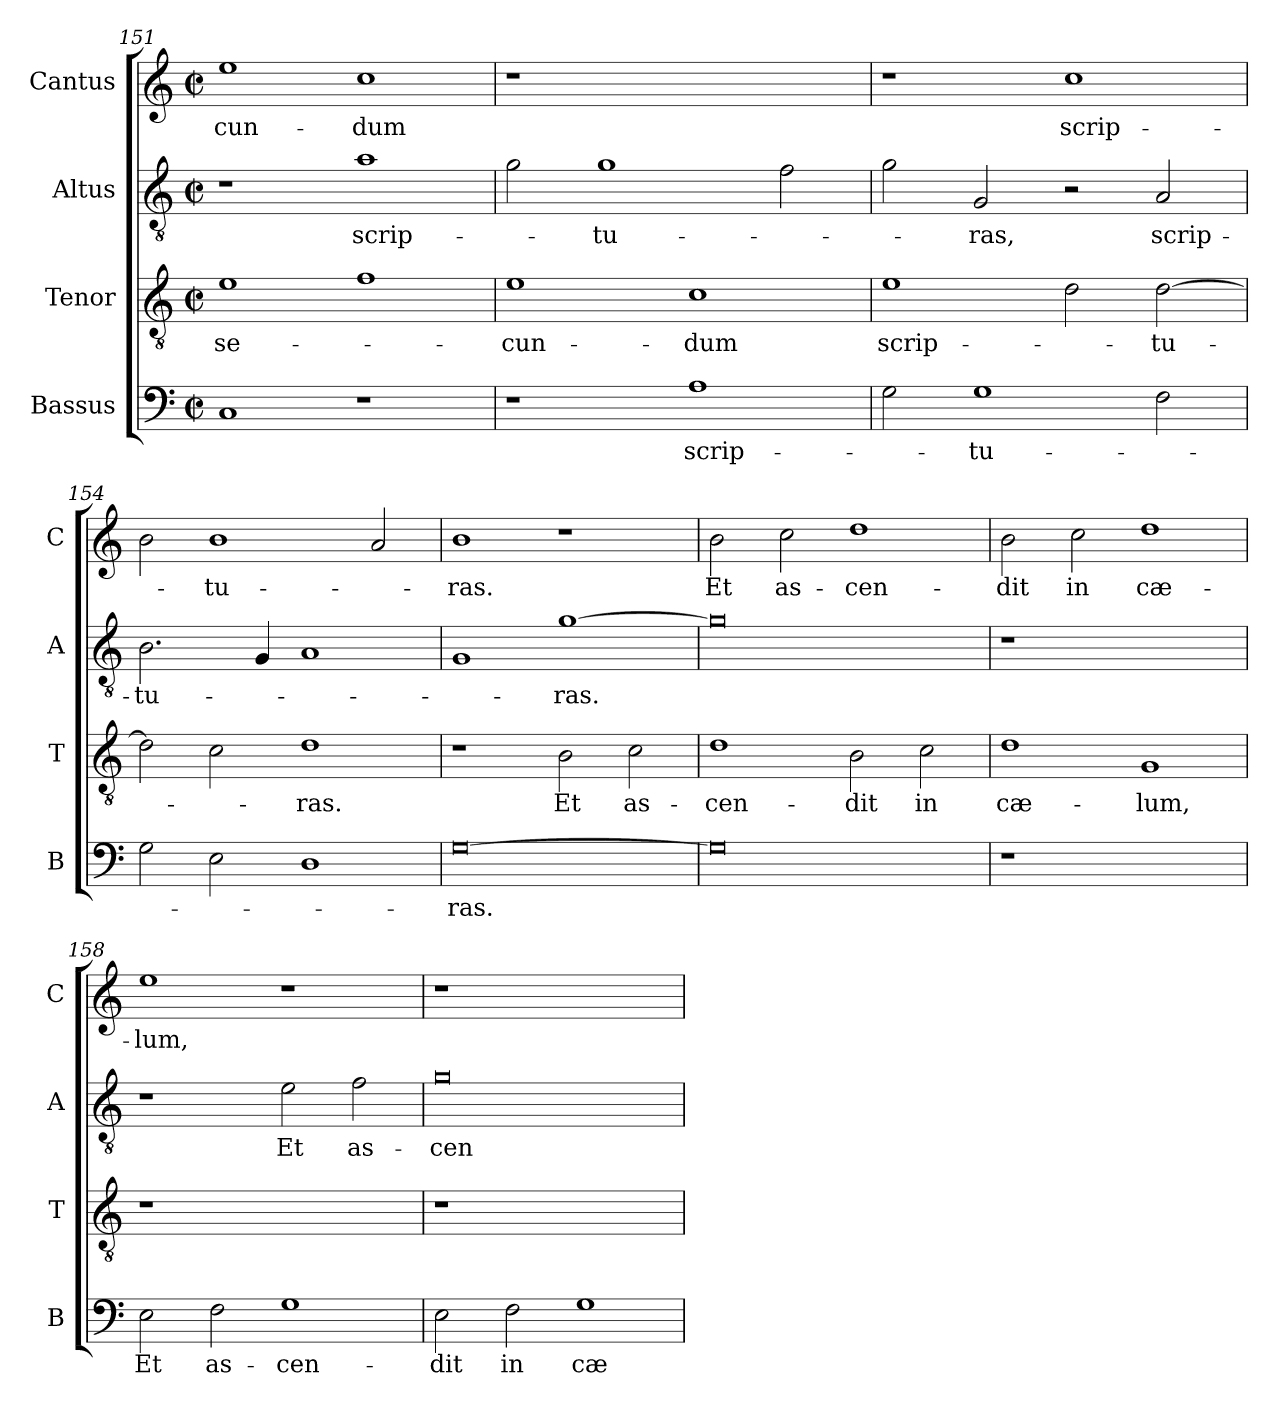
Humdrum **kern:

**kern	**text	**kern	**text	**kern	**text	**kern	**text
*part4	*part4	*part3	*part3	*part2	*part2	*part1	*part1
*staff4	*staff4	*staff3	*staff3	*staff2	*staff2	*staff1	*staff1
*I"Bassus	*	*I"Tenor	*	*I"Altus	*	*I"Cantus	*
*I'B	*	*I'T	*	*I'A	*	*I'C	*
*clefF4	*	*clefGv2	*	*clefGv2	*	*clefG2	*
*k[]	*	*k[]	*	*k[]	*	*k[]	*
*C:	*	*C:	*	*C:	*	*C:	*
*M2/2	*	*M2/2	*	*M2/2	*	*M2/2	*
*met(c|)	*	*met(c|)	*	*met(c|)	*	*met(c|)	*
=151	=151	=151	=151	=151	=151	=151	=151
!	!	!	!LO:LY:b	!	!	!	!
!	!	!	!	!	!	!	!LO:LY:b
1C	.	1e	se-	1r	.	1ee	-cun-
!	!	!	!	!	!LO:LY:b	!	!
!	!	!	!	!	!	!	!LO:LY:b
1r	.	1f	.	1a	scrip-	1cc	-dum
=152	=152	=152	=152	=152	=152	=152	=152
!	!	!	!LO:LY:b	!	!	!	!
1r	.	1e	-cun-	2g\	.	1r	.
!	!	!	!	!	!LO:LY:b	!	!
.	.	.	.	1g	-tu-	.	.
!	!LO:LY:b	!	!	!	!	!	!
!	!	!	!LO:LY:b	!	!	!	!
1A	-scrip-	1c	-dum	.	.	1ryy	.
.	.	.	.	2f\	.	.	.
=153	=153	=153	=153	=153	=153	=153	=153
!	!	!	!LO:LY:b	!	!	!	!
2G\	.	1e	scrip-	2g\	.	1r	.
!	!LO:LY:b	!	!	!	!	!	!
!	!	!	!	!	!LO:LY:b	!	!
1G	-tu-	.	.	2G/	-ras,	.	.
!	!	!	!	!	!	!	!LO:LY:b
.	.	2d\	.	2r	.	1cc	scrip-
!	!	!	!LO:LY:b	!	!	!	!
!	!	!	!	!	!LO:LY:b	!	!
2F\	.	[2d\	-tu-	2A/	scrip-	.	.
=154	=154	=154	=154	=154	=154	=154	=154
!	!	!	!	!	!LO:LY:b	!	!
2G\	.	2d\]	.	2.B\	-tu-	2b\	.
!	!	!	!	!	!	!	!LO:LY:b
2E\	.	2c\	.	.	.	1b	-tu-
.	.	.	.	4G/	.	.	.
!	!	!	!LO:LY:b	!	!	!	!
1D	.	1d	-ras.	1A	.	.	.
.	.	.	.	.	.	2a/	.
=155	=155	=155	=155	=155	=155	=155	=155
!	!LO:LY:b	!	!	!	!	!	!
!	!	!	!	!	!	!	!LO:LY:b
[0G	-ras.	1r	.	1G	.	1b	-ras.
!	!	!	!LO:LY:b	!	!	!	!
!	!	!	!	!	!LO:LY:b	!	!
.	.	2B\	Et	[1g	-ras.	1r	.
!	!	!	!LO:LY:b	!	!	!	!
.	.	2c\	as-	.	.	.	.
!!LO:LB:g=z
=156	=156	=156	=156	=156	=156	=156	=156
!	!	!	!LO:LY:b	!	!	!	!
!	!	!	!	!	!	!	!LO:LY:b
0G]	.	1d	-cen-	0g]	.	2b\	Et
!	!	!	!	!	!	!	!LO:LY:b
.	.	.	.	.	.	2cc\	as-
!	!	!	!LO:LY:b	!	!	!	!
!	!	!	!	!	!	!	!LO:LY:b
.	.	2B\	-dit	.	.	1dd	-cen-
!	!	!	!LO:LY:b	!	!	!	!
.	.	2c\	in	.	.	.	.
=157	=157	=157	=157	=157	=157	=157	=157
!	!	!	!LO:LY:b	!	!	!	!
!	!	!	!	!	!	!	!LO:LY:b
1r	.	1d	cæ-	1r	.	2b\	-dit
!	!	!	!	!	!	!	!LO:LY:b
.	.	.	.	.	.	2cc\	in
!	!	!	!LO:LY:b	!	!	!	!
!	!	!	!	!	!	!	!LO:LY:b
1ryy	.	1G	-lum,	1ryy	.	1dd	cæ-
=158	=158	=158	=158	=158	=158	=158	=158
!	!LO:LY:b	!	!	!	!	!	!
!	!	!	!	!	!	!	!LO:LY:b
2E\	Et	1r	.	1r	.	1ee	-lum,
!	!LO:LY:b	!	!	!	!	!	!
2F\	as-	.	.	.	.	.	.
!	!LO:LY:b	!	!	!	!	!	!
!	!	!	!	!	!LO:LY:b	!	!
1G	-cen-	1ryy	.	2e\	Et	1r	.
!	!	!	!	!	!LO:LY:b	!	!
.	.	.	.	2f\	as-	.	.
=159	=159	=159	=159	=159	=159	=159	=159
!	!LO:LY:b	!	!	!	!	!	!
!	!	!	!	!	!LO:LY:b	!	!
2E\	-dit	1r	.	0g	-cen-	1r	.
!	!LO:LY:b	!	!	!	!	!	!
2F\	in	.	.	.	.	.	.
!	!LO:LY:b	!	!	!	!	!	!
1G	cæ-	1ryy	.	.	.	1ryy	.
=	=	=	=	=	=	=	=
*-	*-	*-	*-	*-	*-	*-	*-
